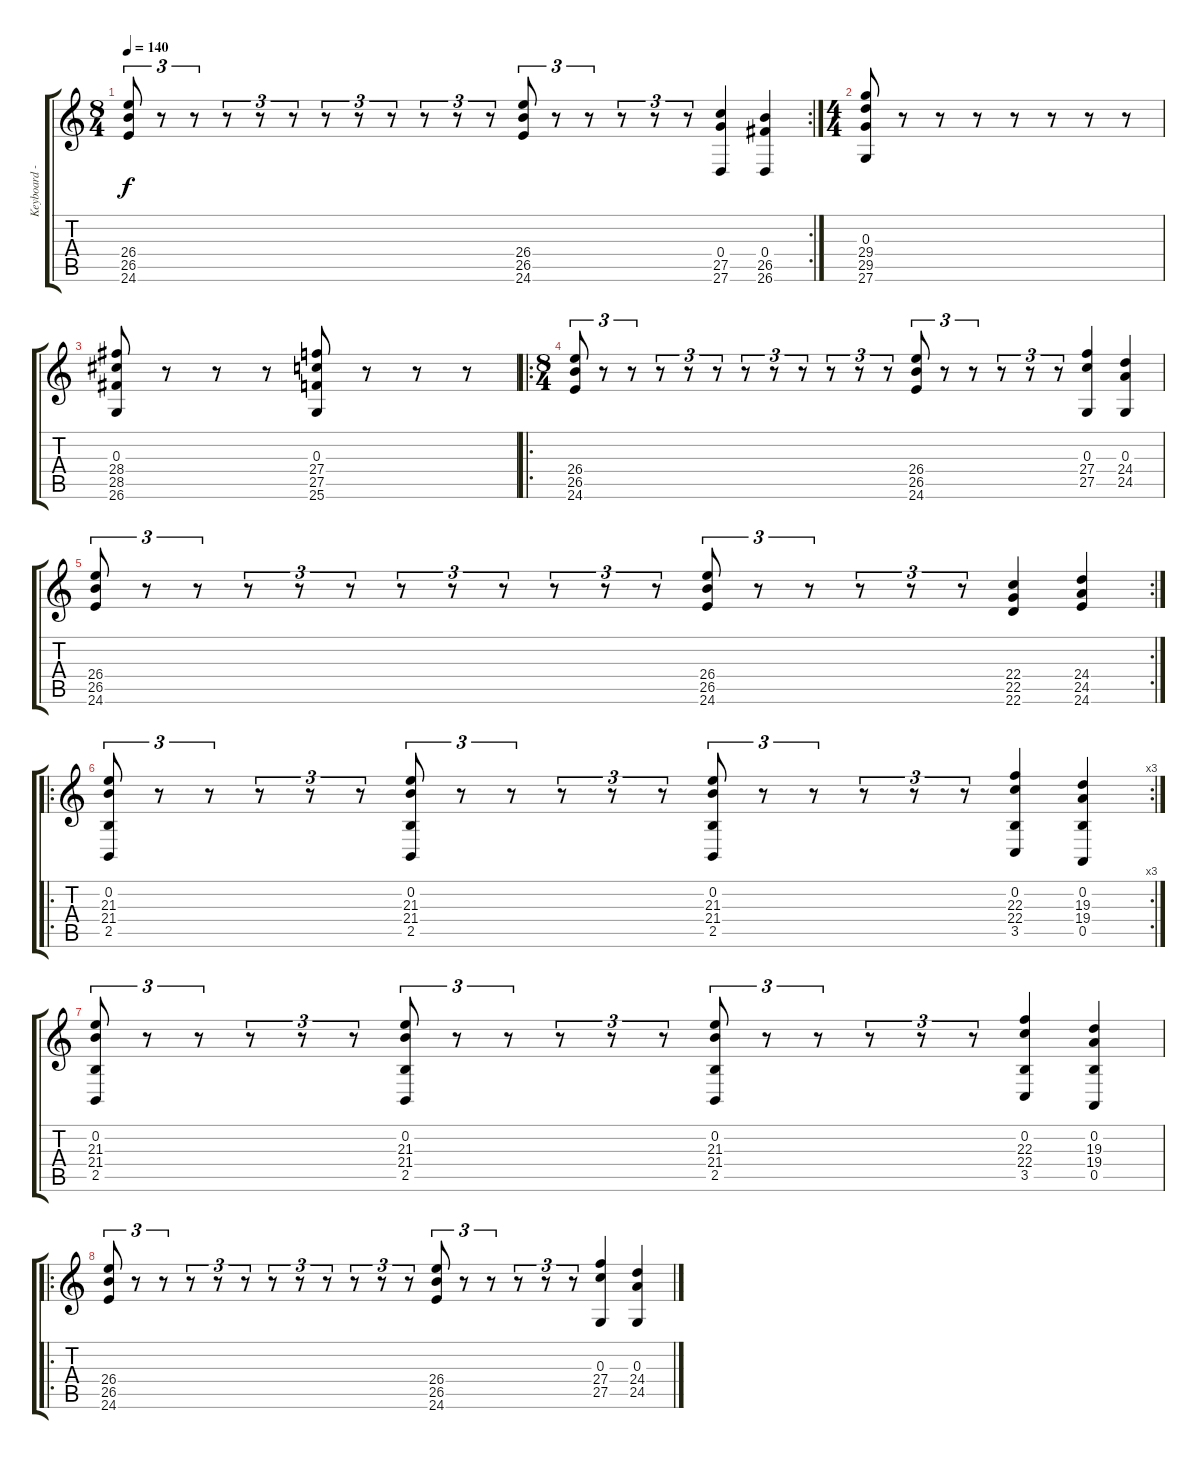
\track ("Keyboard - Hit" "Keyboard -") {instrument orchestrahit}
\staff {score tabs}
\tuning (E4 B3 G3 D3 A2 E2) {hide}
\rc 2
\ts (8 4)
\tempo 140
\clef g2
\ks c
(26.4 26.5 24.6).8{tu (3 2) dy f} r.8{tu (3 2)} r.8{tu (3 2)} r.8{tu (3 2)} r.8{tu (3 2)} r.8{tu (3 2)} r.8{tu (3 2)} r.8{tu (3 2)} r.8{tu (3 2)} r.8{tu (3 2)} r.8{tu (3 2)} r.8{tu (3 2)} (26.4 26.5 24.6).8{tu (3 2)} r.8{tu (3 2)} r.8{tu (3 2)} r.8{tu (3 2)} r.8{tu (3 2)} r.8{tu (3 2)} (0.4 27.5 27.6).4 (0.4 26.5 26.6).4 |
\ts (4 4)
(0.3 29.4 29.5 27.6).8 r.8 r.8 r.8 r.8 r.8 r.8 r.8 |
(0.3 28.4 28.5 26.6).8 r.8 r.8 r.8 (0.3 27.4 27.5 25.6).8 r.8 r.8 r.8 |
\ro
\ts (8 4)
(26.4 26.5 24.6).8{tu (3 2)} r.8{tu (3 2)} r.8{tu (3 2)} r.8{tu (3 2)} r.8{tu (3 2)} r.8{tu (3 2)} r.8{tu (3 2)} r.8{tu (3 2)} r.8{tu (3 2)} r.8{tu (3 2)} r.8{tu (3 2)} r.8{tu (3 2)} (26.4 26.5 24.6).8{tu (3 2)} r.8{tu (3 2)} r.8{tu (3 2)} r.8{tu (3 2)} r.8{tu (3 2)} r.8{tu (3 2)} (0.3 27.4 27.5).4 (0.3 24.4 24.5).4 |
\rc 2
(26.4 26.5 24.6).8{tu (3 2)} r.8{tu (3 2)} r.8{tu (3 2)} r.8{tu (3 2)} r.8{tu (3 2)} r.8{tu (3 2)} r.8{tu (3 2)} r.8{tu (3 2)} r.8{tu (3 2)} r.8{tu (3 2)} r.8{tu (3 2)} r.8{tu (3 2)} (26.4 26.5 24.6).8{tu (3 2)} r.8{tu (3 2)} r.8{tu (3 2)} r.8{tu (3 2)} r.8{tu (3 2)} r.8{tu (3 2)} (22.4 22.5 22.6).4 (24.4 24.5 24.6).4 |
\ro
\rc 3
(0.2 21.3 21.4 2.5).8{tu (3 2)} r.8{tu (3 2)} r.8{tu (3 2)} r.8{tu (3 2)} r.8{tu (3 2)} r.8{tu (3 2)} (0.2 21.3 21.4 2.5).8{tu (3 2)} r.8{tu (3 2)} r.8{tu (3 2)} r.8{tu (3 2)} r.8{tu (3 2)} r.8{tu (3 2)} (0.2 21.3 21.4 2.5).8{tu (3 2)} r.8{tu (3 2)} r.8{tu (3 2)} r.8{tu (3 2)} r.8{tu (3 2)} r.8{tu (3 2)} (0.2 22.3 22.4 3.5).4 (0.2 19.3 19.4 0.5).4 |
(0.2 21.3 21.4 2.5).8{tu (3 2)} r.8{tu (3 2)} r.8{tu (3 2)} r.8{tu (3 2)} r.8{tu (3 2)} r.8{tu (3 2)} (0.2 21.3 21.4 2.5).8{tu (3 2)} r.8{tu (3 2)} r.8{tu (3 2)} r.8{tu (3 2)} r.8{tu (3 2)} r.8{tu (3 2)} (0.2 21.3 21.4 2.5).8{tu (3 2)} r.8{tu (3 2)} r.8{tu (3 2)} r.8{tu (3 2)} r.8{tu (3 2)} r.8{tu (3 2)} (0.2 22.3 22.4 3.5).4 (0.2 19.3 19.4 0.5).4 |
\ro
(26.4 26.5 24.6).8{tu (3 2)} r.8{tu (3 2)} r.8{tu (3 2)} r.8{tu (3 2)} r.8{tu (3 2)} r.8{tu (3 2)} r.8{tu (3 2)} r.8{tu (3 2)} r.8{tu (3 2)} r.8{tu (3 2)} r.8{tu (3 2)} r.8{tu (3 2)} (26.4 26.5 24.6).8{tu (3 2)} r.8{tu (3 2)} r.8{tu (3 2)} r.8{tu (3 2)} r.8{tu (3 2)} r.8{tu (3 2)} (0.3 27.4 27.5).4 (0.3 24.4 24.5).4
